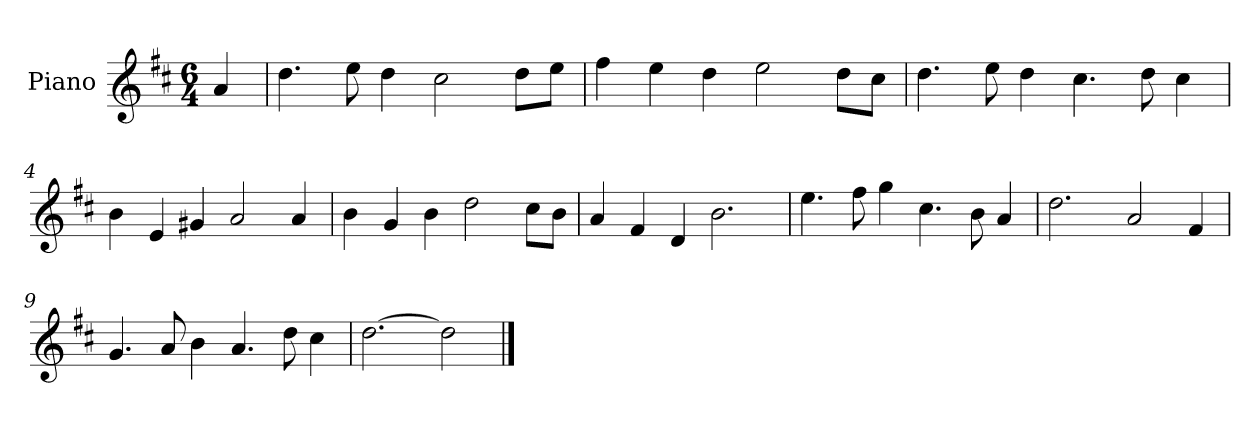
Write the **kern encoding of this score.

**kern
*part1
*staff1
*I"Piano
*I'Pno.
*clefG2
*k[f#c#]
*M6/4
=
4a/
=1
4.dd\
8ee\
4dd\
2cc#\
8dd\L
8ee\J
=2
4ff#\
4ee\
4dd\
2ee\
8dd\L
8cc#\J
=3
4.dd\
8ee\
4dd\
4.cc#\
8dd\
4cc#\
=4
4b\
4e/
4g#X/
2a/
4a/
=5
4b\
4g/
4b\
2dd\
8cc#\L
8b\J
=6
4a/
4f#/
4d/
2.b\
!!LO:LB:g=z
=7
4.ee\
8ff#\
4gg\
4.cc#\
8b\
4a/
=8
2.dd\
2a/
4f#/
=9
4.g/
8a/
4b\
4.a/
8dd\
4cc#\
=10
[2.dd\
2dd\]
==
*-
